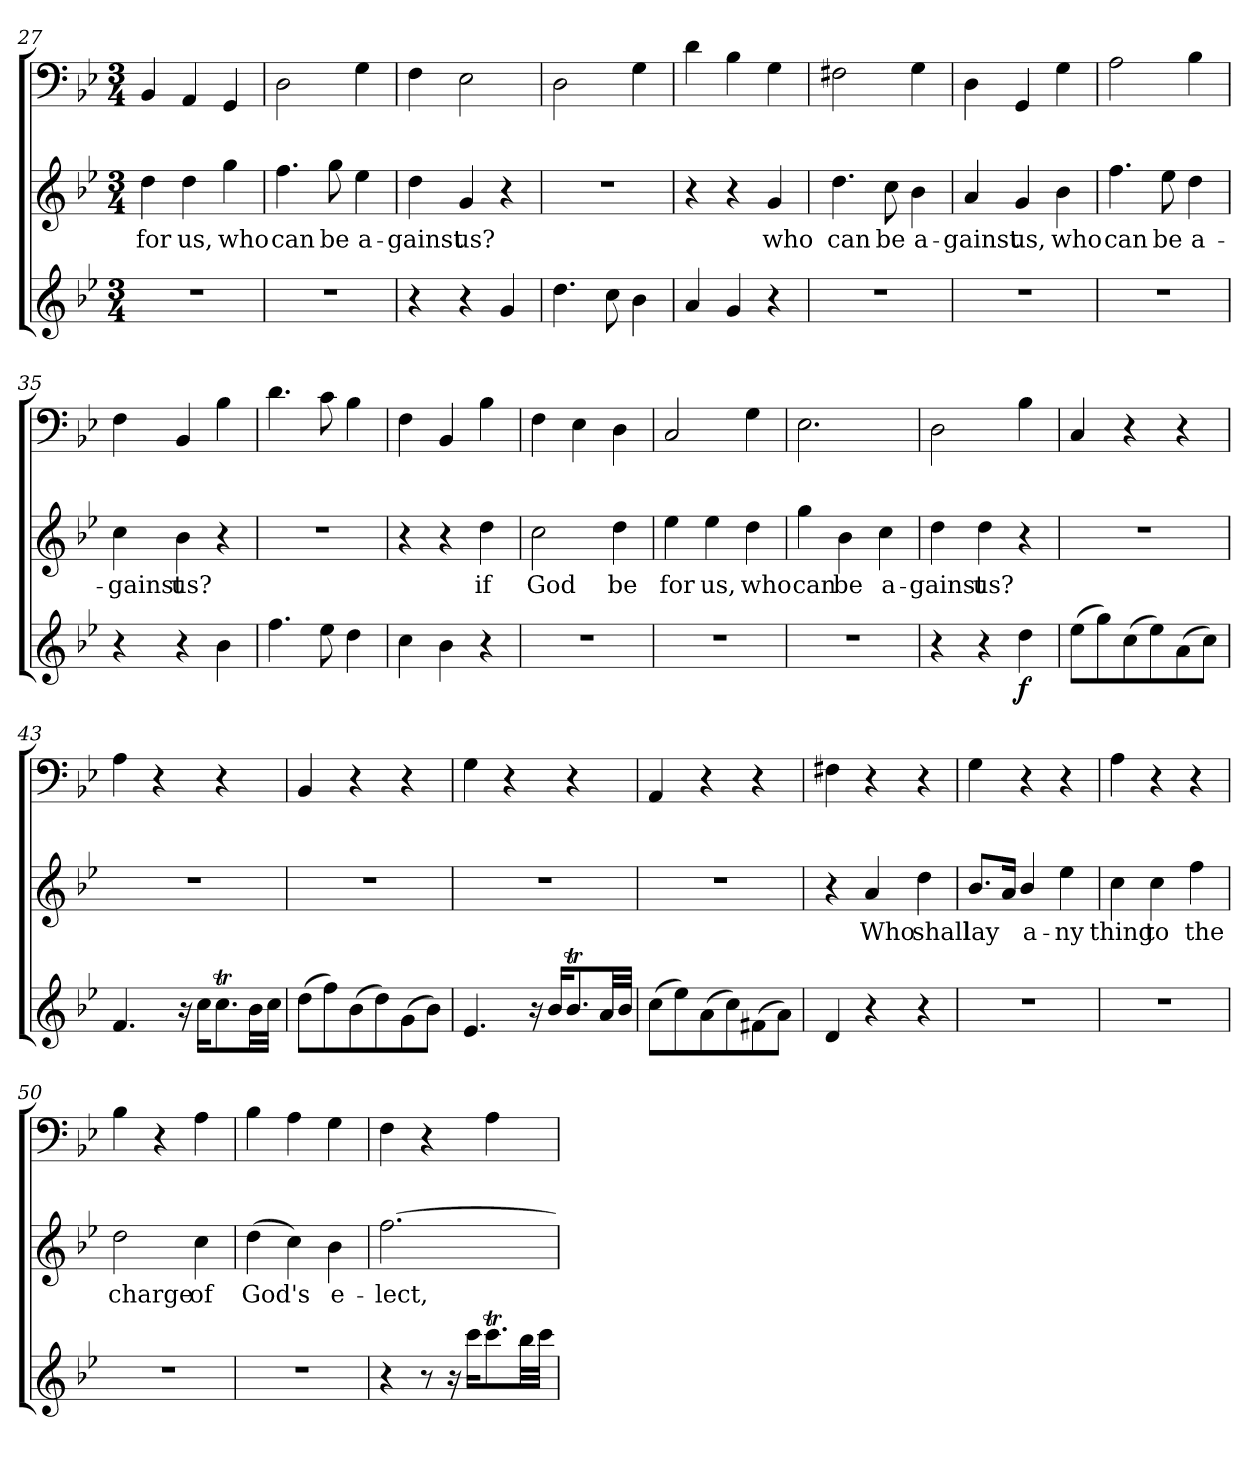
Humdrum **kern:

**kern	**dynam	**kern	**text	**kern
*part3	*part3	*part2	*part2	*part1
*staff3	*staff3	*staff2	*staff2	*staff1
*clefG2	*	*clefG2	*	*clefF4
*k[b-e-]	*	*k[b-e-]	*	*k[b-e-]
*g:	*	*g:	*	*g:
*M3/4	*	*M3/4	*	*M3/4
=27	=27	=27	=27	=27
2.r	.	4dd\	for	4BB-/
.	.	4dd\	us,	4AA/
.	.	4gg\	who	4GG/
=28	=28	=28	=28	=28
2.r	.	4.ff\	can	2D\
.	.	8gg\	be	.
.	.	4ee-\	a-	4G\
=29	=29	=29	=29	=29
4r	.	4dd\	-gainst	4F\
4r	.	4g/	us?	2E-\
4g/	.	4r	.	.
=30	=30	=30	=30	=30
4.dd\	.	2.r	.	2D\
8cc\	.	.	.	.
4b-\	.	.	.	4G\
=31	=31	=31	=31	=31
4a/	.	4r	.	4d\
4g/	.	4r	.	4B-\
4r	.	4g/	who	4G\
=32	=32	=32	=32	=32
2.r	.	4.dd\	can	2F#X\
.	.	8cc\	be	.
.	.	4b-\	a-	4G\
=33	=33	=33	=33	=33
2.r	.	4a/	-gainst	4D\
.	.	4g/	us,	4GG/
.	.	4b-\	who	4G\
=34	=34	=34	=34	=34
2.r	.	4.ff\	can	2A\
.	.	8ee-\	be	.
.	.	4dd\	a-	4B-\
=35	=35	=35	=35	=35
4r	.	4cc\	-gainst	4F\
4r	.	4b-\	us?	4BB-/
4b-\	.	4r	.	4B-\
=36	=36	=36	=36	=36
4.ff\	.	2.r	.	4.d\
8ee-\	.	.	.	8c\
4dd\	.	.	.	4B-\
=37	=37	=37	=37	=37
4cc\	.	4r	.	4F\
4b-\	.	4r	.	4BB-/
4r	.	4dd\	if	4B-\
=38	=38	=38	=38	=38
2.r	.	2cc\	God	4F\
.	.	.	.	4E-\
.	.	4dd\	be	4D\
=39	=39	=39	=39	=39
2.r	.	4ee-\	for	2C/
.	.	4ee-\	us,	.
.	.	4dd\	who	4G\
=40	=40	=40	=40	=40
2.r	.	4gg\	can	2.E-\
.	.	4b-\	be	.
.	.	4cc\	a-	.
=41	=41	=41	=41	=41
4r	.	4dd\	-gainst	2D\
4r	.	4dd\	us?	.
4dd\	f	4r	.	4B-\
=42	=42	=42	=42	=42
(8ee-\L	.	2.r	.	4C/
8gg\)	.	.	.	.
(8cc\	.	.	.	4r
8ee-\)	.	.	.	.
(8a\	.	.	.	4r
8cc\J)	.	.	.	.
=43	=43	=43	=43	=43
4.f/	.	2.r	.	4A\
.	.	.	.	4r
16r	.	.	.	.
16cc\KL	.	.	.	.
8.ccT\	.	.	.	4r
32b-\LL	.	.	.	.
32cc\JJJ	.	.	.	.
=44	=44	=44	=44	=44
(8dd\L	.	2.r	.	4BB-/
8ff\)	.	.	.	.
(8b-\	.	.	.	4r
8dd\)	.	.	.	.
(8g\	.	.	.	4r
8b-\J)	.	.	.	.
=45	=45	=45	=45	=45
4.e-/	.	2.r	.	4G\
.	.	.	.	4r
16r	.	.	.	.
16b-/KL	.	.	.	.
8.b-T/	.	.	.	4r
32a/LL	.	.	.	.
32b-/JJJ	.	.	.	.
=46	=46	=46	=46	=46
(8cc\L	.	2.r	.	4AA/
8ee-\)	.	.	.	.
(8a\	.	.	.	4r
8cc\)	.	.	.	.
(8f#X\	.	.	.	4r
8a\J)	.	.	.	.
=47	=47	=47	=47	=47
4d/	.	4r	.	4F#X\
4r	.	4a/	Who	4r
4r	.	4dd\	shall	4r
=48	=48	=48	=48	=48
2.r	.	8.b-/L	lay	4G\
.	.	16a/Jk	.	.
.	.	4b-/	a-	4r
.	.	4ee-\	-ny	4r
=49	=49	=49	=49	=49
2.r	.	4cc\	thing	4A\
.	.	4cc\	to	4r
.	.	4ff\	the	4r
=50	=50	=50	=50	=50
2.r	.	2dd\	charge	4B-\
.	.	.	.	4r
.	.	4cc\	of	4A\
=51	=51	=51	=51	=51
2.r	.	(4dd\	God's	4B-\
.	.	4cc\)	.	4A\
.	.	4b-\	e-	4G\
=52	=52	=52	=52	=52
4r	.	[2.ff\	-lect,	4F\
8r	.	.	.	4r
16r	.	.	.	.
16ccc\KL	.	.	.	.
8.cccT\	.	.	.	4A\
32bb-\LL	.	.	.	.
32ccc\JJJ	.	.	.	.
=	=	=	=	=
*-	*-	*-	*-	*-
